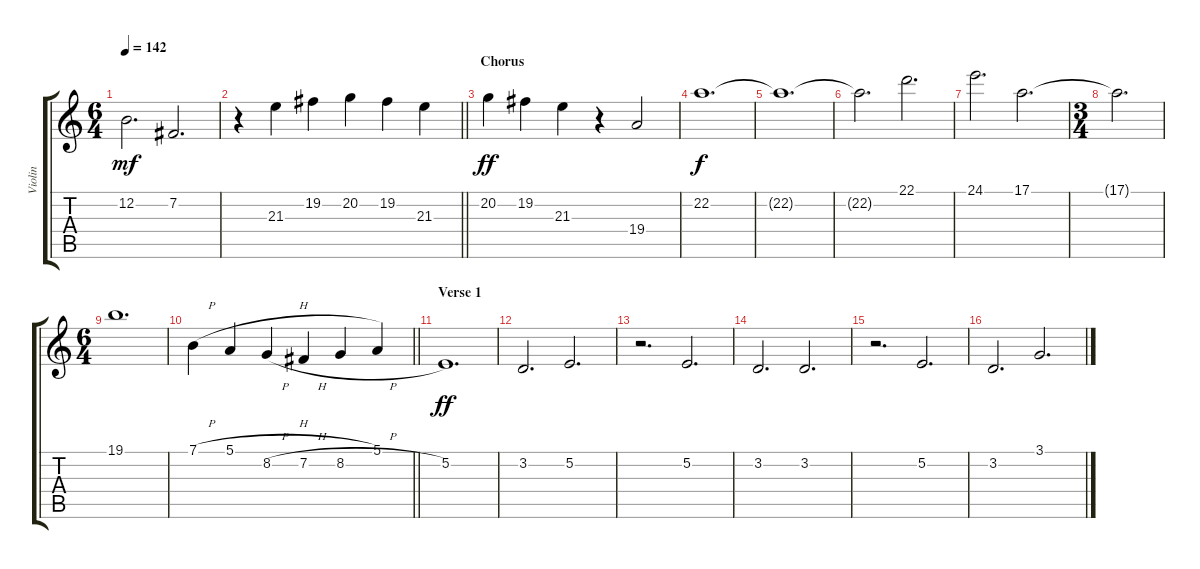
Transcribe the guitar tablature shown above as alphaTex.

\track ("Violin" "Violin") {instrument synthstrings2}
\staff {score tabs}
\tuning (E4 B3 G3 D3 A2 E2) {hide}
\ts (6 4)
\tempo 142
\clef g2
\ks c
12.2.2{d dy mf} 7.2.2{d} |
\barLineRight lightlight
r.4 21.3.4 19.2.4 20.2.4 19.2.4 21.3.4 |
\section ("" "Chorus")
20.2.4{dy ff} 19.2.4 21.3.4 r.4 19.4.2 |
22.2.1{d dy f volume 12} |
22.2{t}.1{d} |
22.2{t}.2{d} 22.1.2{d} |
24.1.2{d} 17.1.2{d} |
\ts (3 4)
17.1{t}.2{d} |
\ts (6 4)
19.1.1{d} |
\barLineRight lightlight
7.1{h}.4{volume 14 instrument stringensemble1} 5.1{h}.4 8.2{h}.4 7.2{h}.4 8.2{h}.4 5.1.4 |
\section ("" "Verse 1")
5.2.1{d dy ff volume 12 instrument synthstrings2} |
3.2.2{d} 5.2.2{d} |
r.2{d} 5.2.2{d} |
3.2.2{d} 3.2.2{d} |
r.2{d} 5.2.2{d} |
3.2.2{d} 3.1.2{d}
